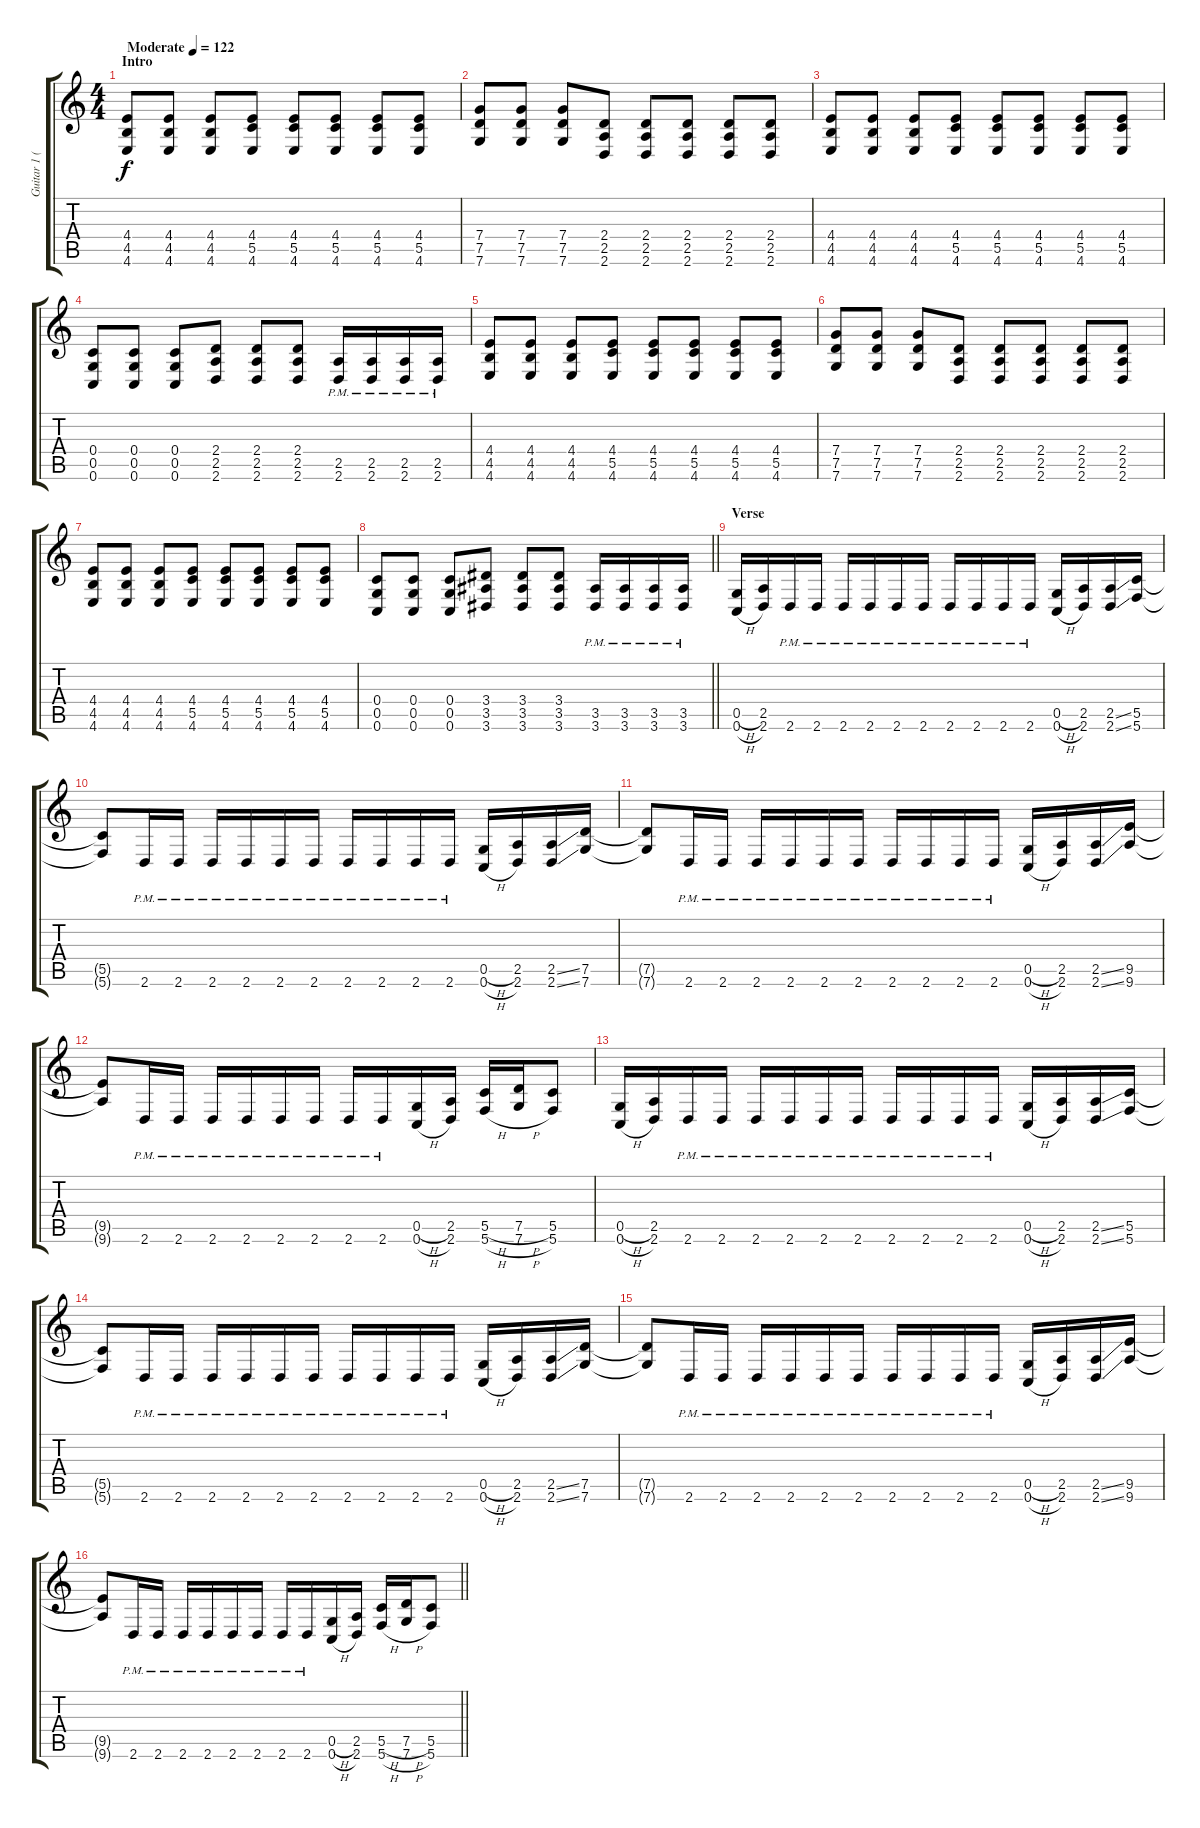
\track ("Guitar 1 (Roger)" "Guitar 1 (") {instrument distortionguitar}
\staff {score tabs}
\tuning (D4 A3 F3 C3 G2 C2) {hide}
\ts (4 4)
\section ("" "Intro")
\tempo (122 "Moderate")
\clef g2
\ks c
(4.4 4.5 4.6).8{dy f instrument distortionguitar} (4.4 4.5 4.6).8 (4.4 4.5 4.6).8 (4.4 5.5 4.6).8 (4.4 5.5 4.6).8 (4.4 5.5 4.6).8 (4.4 5.5 4.6).8 (4.4 5.5 4.6).8 |
(7.4 7.5 7.6).8 (7.4 7.5 7.6).8 (7.4 7.5 7.6).8 (2.4 2.5 2.6).8 (2.4 2.5 2.6).8 (2.4 2.5 2.6).8 (2.4 2.5 2.6).8 (2.4 2.5 2.6).8 |
(4.4 4.5 4.6).8 (4.4 4.5 4.6).8 (4.4 4.5 4.6).8 (4.4 5.5 4.6).8 (4.4 5.5 4.6).8 (4.4 5.5 4.6).8 (4.4 5.5 4.6).8 (4.4 5.5 4.6).8 |
(0.4 0.5 0.6).8 (0.4 0.5 0.6).8 (0.4 0.5 0.6).8 (2.4 2.5 2.6).8 (2.4 2.5 2.6).8 (2.4 2.5 2.6).8 (2.5{pm} 2.6{pm}).16 (2.5{pm} 2.6{pm}).16 (2.5{pm} 2.6{pm}).16 (2.5{pm} 2.6{pm}).16 |
(4.4 4.5 4.6).8 (4.4 4.5 4.6).8 (4.4 4.5 4.6).8 (4.4 5.5 4.6).8 (4.4 5.5 4.6).8 (4.4 5.5 4.6).8 (4.4 5.5 4.6).8 (4.4 5.5 4.6).8 |
(7.4 7.5 7.6).8 (7.4 7.5 7.6).8 (7.4 7.5 7.6).8 (2.4 2.5 2.6).8 (2.4 2.5 2.6).8 (2.4 2.5 2.6).8 (2.4 2.5 2.6).8 (2.4 2.5 2.6).8 |
(4.4 4.5 4.6).8 (4.4 4.5 4.6).8 (4.4 4.5 4.6).8 (4.4 5.5 4.6).8 (4.4 5.5 4.6).8 (4.4 5.5 4.6).8 (4.4 5.5 4.6).8 (4.4 5.5 4.6).8 |
\barLineRight lightlight
(0.4 0.5 0.6).8 (0.4 0.5 0.6).8 (0.4 0.5 0.6).8 (3.4 3.5 3.6).8 (3.4 3.5 3.6).8 (3.4 3.5 3.6).8 (3.5{pm} 3.6{pm}).16 (3.5{pm} 3.6{pm}).16 (3.5{pm} 3.6{pm}).16 (3.5{pm} 3.6{pm}).16 |
\section ("" "Verse")
(0.5{h} 0.6{h}).16 (2.5 2.6).16 2.6{pm}.16 2.6{pm}.16 2.6{pm}.16 2.6{pm}.16 2.6{pm}.16 2.6{pm}.16 2.6{pm}.16 2.6{pm}.16 2.6{pm}.16 2.6{pm}.16 (0.5{h} 0.6{h}).16 (2.5 2.6).16 (2.5{ss} 2.6{ss}).16 (5.5 5.6).16 |
(5.5{t} 5.6{t}).8 2.6{pm}.16 2.6{pm}.16 2.6{pm}.16 2.6{pm}.16 2.6{pm}.16 2.6{pm}.16 2.6{pm}.16 2.6{pm}.16 2.6{pm}.16 2.6{pm}.16 (0.5{h} 0.6{h}).16 (2.5 2.6).16 (2.5{ss} 2.6{ss}).16 (7.5 7.6).16 |
(7.5{t} 7.6{t}).8 2.6{pm}.16 2.6{pm}.16 2.6{pm}.16 2.6{pm}.16 2.6{pm}.16 2.6{pm}.16 2.6{pm}.16 2.6{pm}.16 2.6{pm}.16 2.6{pm}.16 (0.5{h} 0.6{h}).16 (2.5 2.6).16 (2.5{ss} 2.6{ss}).16 (9.5 9.6).16 |
(9.5{t} 9.6{t}).8 2.6{pm}.16 2.6{pm}.16 2.6{pm}.16 2.6{pm}.16 2.6{pm}.16 2.6{pm}.16 2.6{pm}.16 2.6{pm}.16 (0.5{h} 0.6{h}).16 (2.5 2.6).16 (5.5{h} 5.6{h}).16 (7.5{h} 7.6{h}).16 (5.5 5.6).8 |
(0.5{h} 0.6{h}).16 (2.5 2.6).16 2.6{pm}.16 2.6{pm}.16 2.6{pm}.16 2.6{pm}.16 2.6{pm}.16 2.6{pm}.16 2.6{pm}.16 2.6{pm}.16 2.6{pm}.16 2.6{pm}.16 (0.5{h} 0.6{h}).16 (2.5 2.6).16 (2.5{ss} 2.6{ss}).16 (5.5 5.6).16 |
(5.5{t} 5.6{t}).8 2.6{pm}.16 2.6{pm}.16 2.6{pm}.16 2.6{pm}.16 2.6{pm}.16 2.6{pm}.16 2.6{pm}.16 2.6{pm}.16 2.6{pm}.16 2.6{pm}.16 (0.5{h} 0.6{h}).16 (2.5 2.6).16 (2.5{ss} 2.6{ss}).16 (7.5 7.6).16 |
(7.5{t} 7.6{t}).8 2.6{pm}.16 2.6{pm}.16 2.6{pm}.16 2.6{pm}.16 2.6{pm}.16 2.6{pm}.16 2.6{pm}.16 2.6{pm}.16 2.6{pm}.16 2.6{pm}.16 (0.5{h} 0.6{h}).16 (2.5 2.6).16 (2.5{ss} 2.6{ss}).16 (9.5 9.6).16 |
\barLineRight lightlight
(9.5{t} 9.6{t}).8 2.6{pm}.16 2.6{pm}.16 2.6{pm}.16 2.6{pm}.16 2.6{pm}.16 2.6{pm}.16 2.6{pm}.16 2.6{pm}.16 (0.5{h} 0.6{h}).16 (2.5 2.6).16 (5.5{h} 5.6{h}).16 (7.5{h} 7.6{h}).16 (5.5 5.6).8
